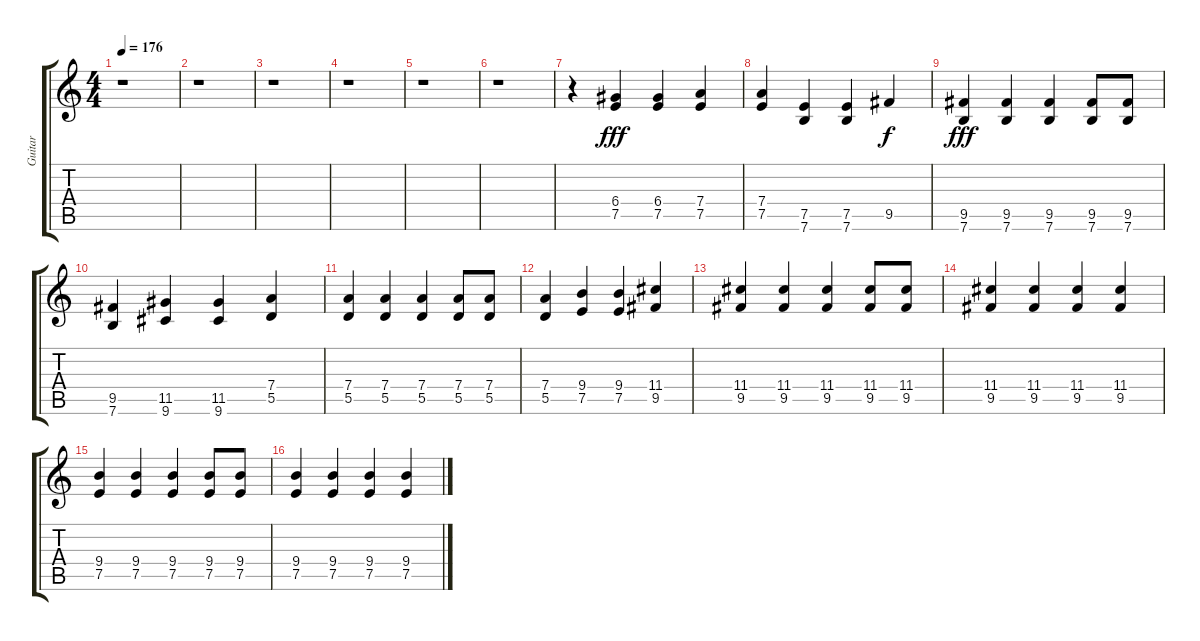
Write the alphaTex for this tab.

\track ("Guitar" "Guitar") {instrument overdrivenguitar}
\staff {score tabs}
\tuning (E4 B3 G3 D3 A2 E2) {hide}
\ts (4 4)
\tempo 176
\clef g2
\ks c
r.1{dy fff} |
r.1 |
r.1 |
r.1 |
r.1 |
r.1 |
r.4 (6.4 7.5).4 (6.4 7.5).4 (7.4 7.5).4 |
(7.4 7.5).4 (7.5 7.6).4 (7.5 7.6).4 9.5.4{dy f} |
(9.5 7.6).4{dy fff} (9.5 7.6).4 (9.5 7.6).4 (9.5 7.6).8 (9.5 7.6).8 |
(9.5 7.6).4 (11.5 9.6).4 (11.5 9.6).4 (7.4 5.5).4 |
(7.4 5.5).4 (7.4 5.5).4 (7.4 5.5).4 (7.4 5.5).8 (7.4 5.5).8 |
(7.4 5.5).4 (9.4 7.5).4 (9.4 7.5).4 (11.4 9.5).4 |
(11.4 9.5).4 (11.4 9.5).4 (11.4 9.5).4 (11.4 9.5).8 (11.4 9.5).8 |
(11.4 9.5).4 (11.4 9.5).4 (11.4 9.5).4 (11.4 9.5).4 |
(9.4 7.5).4 (9.4 7.5).4 (9.4 7.5).4 (9.4 7.5).8 (9.4 7.5).8 |
(9.4 7.5).4 (9.4 7.5).4 (9.4 7.5).4 (9.4 7.5).4
